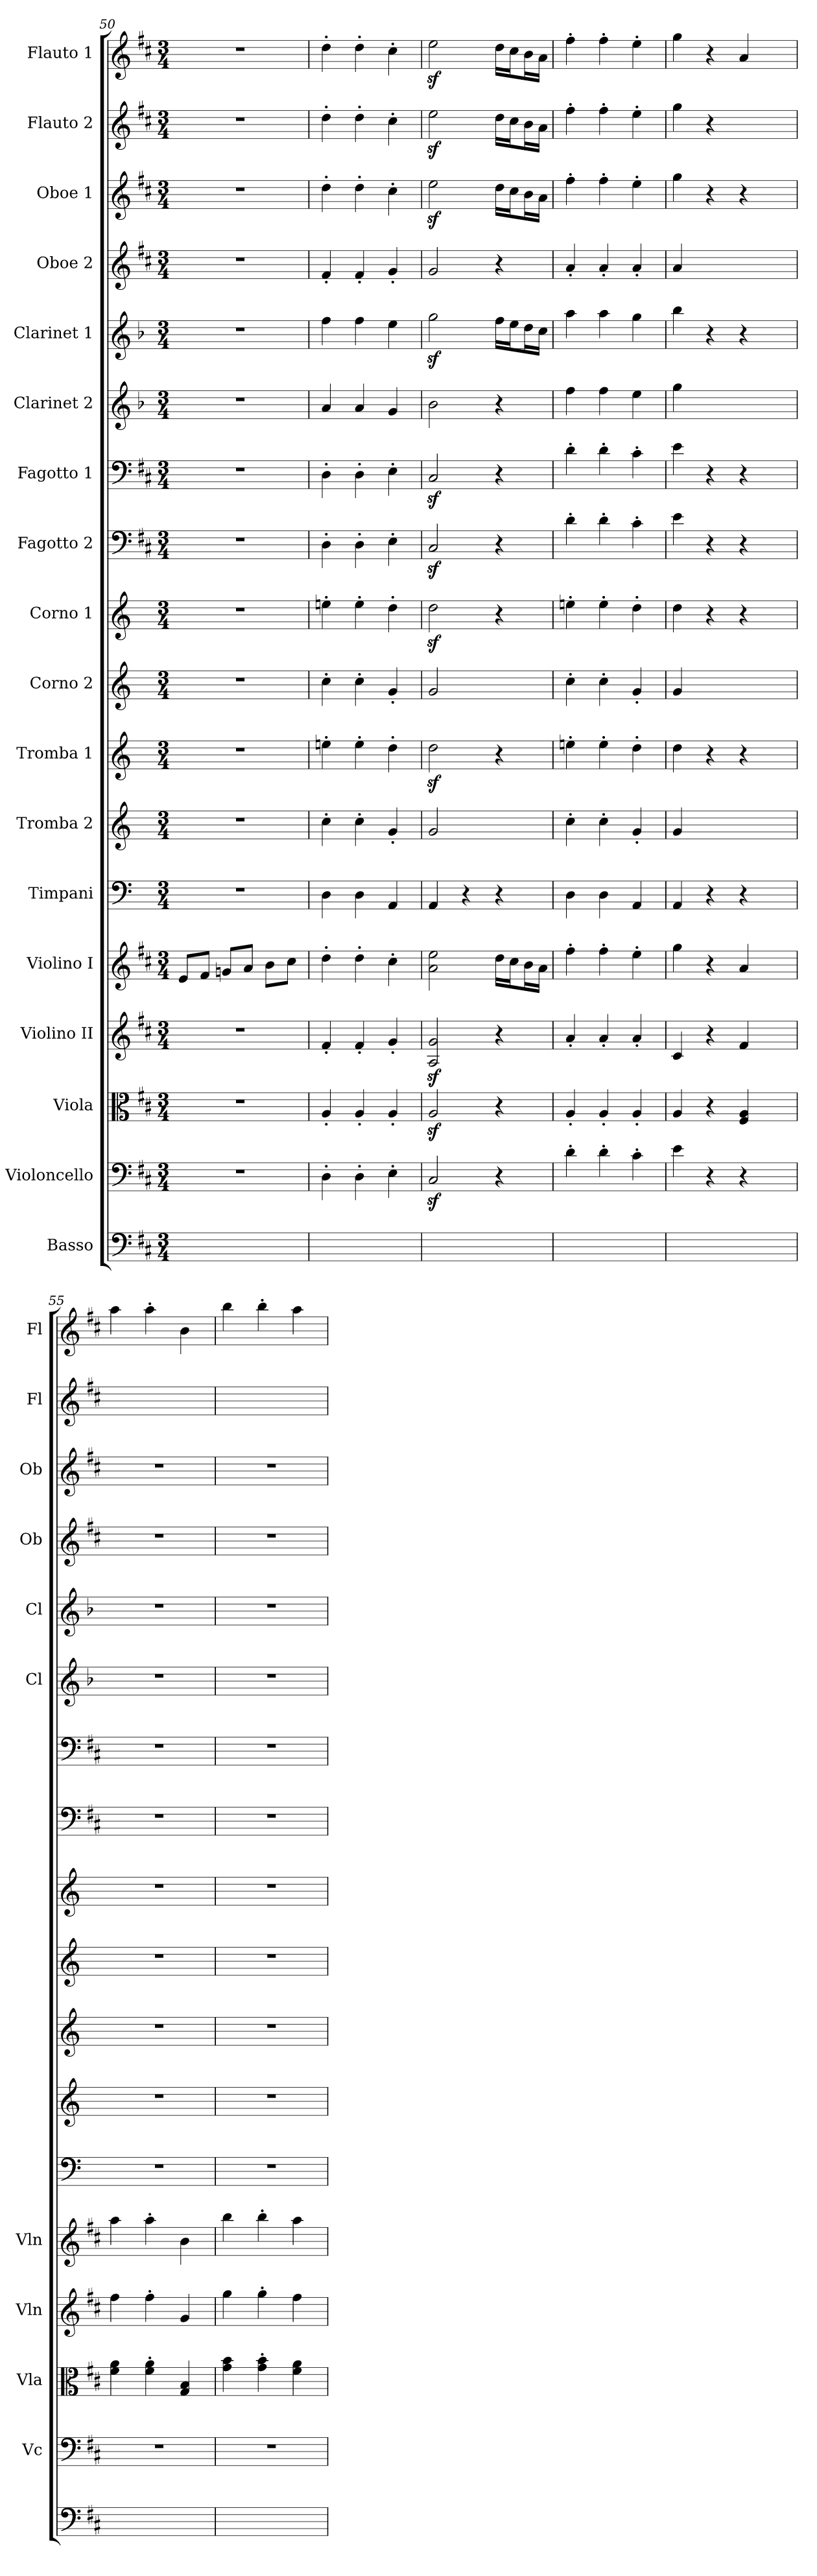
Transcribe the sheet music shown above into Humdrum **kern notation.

**kern	**kern	**kern	**kern	**kern	**kern	**kern	**kern	**kern	**kern	**kern	**kern	**kern	**kern	**kern	**kern	**kern	**kern
*part18	*part17	*part16	*part15	*part14	*part13	*part12	*part11	*part10	*part9	*part8	*part7	*part6	*part5	*part4	*part3	*part2	*part1
*staff18	*staff17	*staff16	*staff15	*staff14	*staff13	*staff12	*staff11	*staff10	*staff9	*staff8	*staff7	*staff6	*staff5	*staff4	*staff3	*staff2	*staff1
*I"Basso	*I"Violoncello	*I"Viola	*I"Violino II	*I"Violino I	*I"Timpani	*I"Tromba 2	*I"Tromba 1	*I"Corno 2	*I"Corno 1	*I"Fagotto 2	*I"Fagotto 1	*I"Clarinet 2	*I"Clarinet 1	*I"Oboe 2	*I"Oboe 1	*I"Flauto 2	*I"Flauto 1
*	*I'Vc	*I'Vla	*I'Vln	*I'Vln	*	*	*	*	*	*	*	*I'Cl	*I'Cl	*I'Ob	*I'Ob	*I'Fl	*I'Fl
*clefF4	*clefF4	*clefC3	*clefG2	*clefG2	*clefF4	*clefG2	*clefG2	*clefG2	*clefG2	*clefF4	*clefF4	*clefG2	*clefG2	*clefG2	*clefG2	*clefG2	*clefG2
*ITrd7c12	*	*	*	*	*	*ITrd-1c-2	*ITrd-1c-2	*ITrd6c10	*ITrd6c10	*	*	*ITrd2c3	*ITrd2c3	*	*	*	*
*k[f#c#]	*k[f#c#]	*k[f#c#]	*k[f#c#]	*k[f#c#]	*	*	*	*	*	*k[f#c#]	*k[f#c#]	*k[f#c#]	*k[f#c#]	*k[f#c#]	*k[f#c#]	*k[f#c#]	*k[f#c#]
*M3/4	*M3/4	*M3/4	*M3/4	*M3/4	*M3/4	*M3/4	*M3/4	*M3/4	*M3/4	*M3/4	*M3/4	*M3/4	*M3/4	*M3/4	*M3/4	*M3/4	*M3/4
=50	=50	=50	=50	=50	=50	=50	=50	=50	=50	=50	=50	=50	=50	=50	=50	=50	=50
2.ryy	2.r	2.r	2.r	8e/L	2.r	2.r	2.r	2.r	2.r	2.r	2.r	2.r	2.r	2.r	2.r	2.r	2.r
.	.	.	.	8f#/J	.	.	.	.	.	.	.	.	.	.	.	.	.
.	.	.	.	8gn/L	.	.	.	.	.	.	.	.	.	.	.	.	.
.	.	.	.	8a/J	.	.	.	.	.	.	.	.	.	.	.	.	.
.	.	.	.	8b\L	.	.	.	.	.	.	.	.	.	.	.	.	.
.	.	.	.	8cc#\J	.	.	.	.	.	.	.	.	.	.	.	.	.
=51	=51	=51	=51	=51	=51	=51	=51	=51	=51	=51	=51	=51	=51	=51	=51	=51	=51
2.ryy	4D'	4A'	4f#'	4dd'	4D	4dd'	4ff#X'	4d'	4f#X'	4D'	4D'	4f#	4dd	4f#'	4dd'	4dd'	4dd'
.	4D'	4A'	4f#'	4dd'	4D	4dd'	4ff#'	4d'	4f#'	4D'	4D'	4f#	4dd	4f#'	4dd'	4dd'	4dd'
.	4E'	4A'	4g'	4cc#'	4AA	4a'	4ee'	4A'	4e'	4E'	4E'	4e	4cc#	4g'	4cc#'	4cc#'	4cc#'
=52	=52	=52	=52	=52	=52	=52	=52	=52	=52	=52	=52	=52	=52	=52	=52	=52	=52
2.ryy	2C#z	2Az	2Az 2gz	2a 2ee	4AA	2a	2eez	2A	2ez	2C#z	2C#z	2g	2eez	2g	2eez	2eez	2eez
.	.	.	.	.	4r	.	.	.	.	.	.	.	.	.	.	.	.
.	4r	4r	4r	16dd\LL	4r	4ryy	4r	4ryy	4r	4r	4r	4r	16dd\LL	4r	16dd\LL	16dd\LL	16dd\LL
.	.	.	.	16cc#\J	.	.	.	.	.	.	.	.	16cc#\J	.	16cc#\J	16cc#\J	16cc#\J
.	.	.	.	16b\L	.	.	.	.	.	.	.	.	16b\L	.	16b\L	16b\L	16b\L
.	.	.	.	16a\JJ	.	.	.	.	.	.	.	.	16a\JJ	.	16a\JJ	16a\JJ	16a\JJ
=53	=53	=53	=53	=53	=53	=53	=53	=53	=53	=53	=53	=53	=53	=53	=53	=53	=53
2.ryy	4d'	4A'	4a'	4ff#'	4D	4dd'	4ff#X'	4d'	4f#X'	4d'	4d'	4dd	4ff#	4a'	4ff#'	4ff#'	4ff#'
.	4d'	4A'	4a'	4ff#'	4D	4dd'	4ff#'	4d'	4f#'	4d'	4d'	4dd	4ff#	4a'	4ff#'	4ff#'	4ff#'
.	4c#'	4A'	4a'	4ee'	4AA	4a'	4ee'	4A'	4e'	4c#'	4c#'	4cc#	4ee	4a'	4ee'	4ee'	4ee'
=54	=54	=54	=54	=54	=54	=54	=54	=54	=54	=54	=54	=54	=54	=54	=54	=54	=54
2.ryy	4e	4A	4c#	4gg	4AA	4a	4ee	4A	4e	4e	4e	4ee	4gg	4a	4gg	4gg	4gg
.	4r	4r	4r	4r	4r	4ryy	4r	4ryy	4r	4r	4r	4ryy	4r	4ryy	4r	4r	4r
.	4r	4F# 4A	4f#	4a	4r	4ryy	4r	4ryy	4r	4r	4r	4ryy	4r	4ryy	4r	16ryy	4a
.	.	.	.	.	.	.	.	.	.	.	.	.	.	.	.	16ryy	.
.	.	.	.	.	.	.	.	.	.	.	.	.	.	.	.	16ryy	.
.	.	.	.	.	.	.	.	.	.	.	.	.	.	.	.	16ryy	.
=55	=55	=55	=55	=55	=55	=55	=55	=55	=55	=55	=55	=55	=55	=55	=55	=55	=55
2.ryy	2.r	4f# 4a	4ff#	4aa	2.r	2.r	2.r	2.r	2.r	2.r	2.r	2.r	2.r	2.r	2.r	2.ryy	4aa
.	.	4f#' 4a'	4ff#'	4aa'	.	.	.	.	.	.	.	.	.	.	.	.	4aa'
.	.	4G 4B	4g	4b	.	.	.	.	.	.	.	.	.	.	.	.	4b
=56	=56	=56	=56	=56	=56	=56	=56	=56	=56	=56	=56	=56	=56	=56	=56	=56	=56
2.ryy	2.r	4g 4b	4gg	4bb	2.r	2.r	2.r	2.r	2.r	2.r	2.r	2.r	2.r	2.r	2.r	2.ryy	4bb
.	.	4g' 4b'	4gg'	4bb'	.	.	.	.	.	.	.	.	.	.	.	.	4bb'
.	.	4f# 4a	4ff#	4aa	.	.	.	.	.	.	.	.	.	.	.	.	4aa
=	=	=	=	=	=	=	=	=	=	=	=	=	=	=	=	=	=
*-	*-	*-	*-	*-	*-	*-	*-	*-	*-	*-	*-	*-	*-	*-	*-	*-	*-
